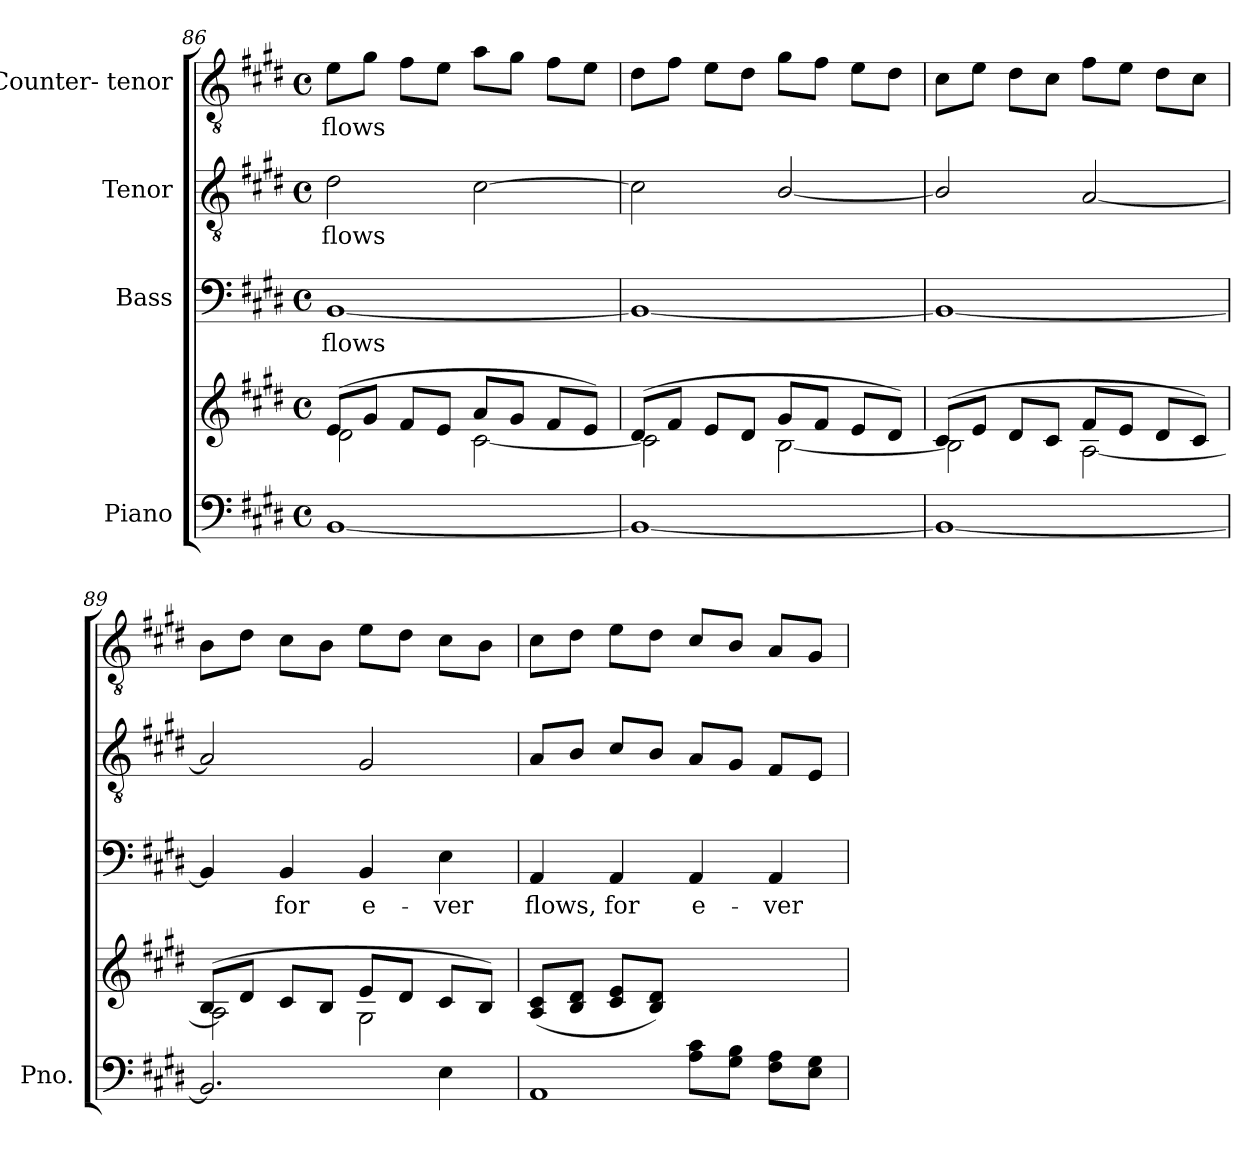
**kern	**kern	**kern	**text	**kern	**text	**kern	**text
*part4	*part4	*part3	*part3	*part2	*part2	*part1	*part1
*staff5	*staff4	*staff3	*staff3	*staff2	*staff2	*staff1	*staff1
*I"Piano	*	*I"Bass	*	*I"Tenor	*	*I"Counter- tenor	*
*I'Pno.	*	*	*	*	*	*	*
*clefF4	*clefG2	*clefF4	*	*clefGv2	*	*clefGv2	*
*	*	*	*	*ITrd7c12	*	*ITrd7c12	*
*k[f#c#g#d#]	*k[f#c#g#d#]	*k[f#c#g#d#]	*	*k[f#c#g#d#]	*	*k[f#c#g#d#]	*
*E:	*E:	*E:	*	*E:	*	*E:	*
*M4/4	*M4/4	*M4/4	*	*M4/4	*	*M4/4	*
*met(c)	*met(c)	*met(c)	*	*met(c)	*	*met(c)	*
=86	=86	=86	=86	=86	=86	=86	=86
*	*^	*	*	*	*	*	*
!	!	!	!	!LO:LY:b:color=#000000	!	!	!	!
!	!	!	!	!	!	!LO:LY:b:color=#000000	!	!
!	!	!	!	!	!	!	!	!LO:LY:b:color=#000000
[1BBi	(8ei/L	2d#i\	[1BBi	flows	2D#i\	flows	8Ei\L	flows
.	8g#i/J	.	.	.	.	.	8G#i\J	.
.	8f#i/L	.	.	.	.	.	8F#i\L	.
.	8ei/J	.	.	.	.	.	8Ei\J	.
.	8ai/L	[2c#i\	.	.	[2C#i\	.	8Ai\L	.
.	8g#i/J	.	.	.	.	.	8G#i\J	.
.	8f#i/L	.	.	.	.	.	8F#i\L	.
.	8ei/J)	.	.	.	.	.	8Ei\J	.
!!LO:LB:g=z
=87	=87	=87	=87	=87	=87	=87	=87	=87
1BBi_	(8d#i/L	2c#i\]	1BBi_	.	2C#i\]	.	8D#i\L	.
.	8f#i/J	.	.	.	.	.	8F#i\J	.
.	8ei/L	.	.	.	.	.	8Ei\L	.
.	8d#i/J	.	.	.	.	.	8D#i\J	.
.	8g#i/L	[2Bi\	.	.	[2BBi/	.	8G#i\L	.
.	8f#i/J	.	.	.	.	.	8F#i\J	.
.	8ei/L	.	.	.	.	.	8Ei\L	.
.	8d#i/J)	.	.	.	.	.	8D#i\J	.
=88	=88	=88	=88	=88	=88	=88	=88	=88
1BBi_	(8c#i/L	2Bi\]	1BBi_	.	2BBi/]	.	8C#i\L	.
.	8ei/J	.	.	.	.	.	8Ei\J	.
.	8d#i/L	.	.	.	.	.	8D#i\L	.
.	8c#i/J	.	.	.	.	.	8C#i\J	.
.	8f#i/L	[2Ai\	.	.	[2AAi/	.	8F#i\L	.
.	8ei/J	.	.	.	.	.	8Ei\J	.
.	8d#i/L	.	.	.	.	.	8D#i\L	.
.	8c#i/J)	.	.	.	.	.	8C#i\J	.
=89	=89	=89	=89	=89	=89	=89	=89	=89
2.BBi/]	(8Bi/L	2Ai\]	4BBi/]	.	2AAi/]	.	8BBi\L	.
.	8d#i/J	.	.	.	.	.	8D#i\J	.
!	!	!	!	!LO:LY:b:color=#000000	!	!	!	!
.	8c#i/L	.	4BBi/	for	.	.	8C#i\L	.
.	8Bi/J	.	.	.	.	.	8BBi\J	.
!	!	!	!	!LO:LY:b:color=#000000	!	!	!	!
.	8ei/L	2G#i\	4BBi/	e-	2GG#i/	.	8Ei\L	.
.	8d#i/J	.	.	.	.	.	8D#i\J	.
!	!	!	!	!LO:LY:b:color=#000000	!	!	!	!
4Ei\	8c#i/L	.	4Ei\	-ver	.	.	8C#i\L	.
.	8Bi/J)	.	.	.	.	.	8BBi\J	.
*	*v	*v	*	*	*	*	*	*
!!LO:PB:g=z
=90	=90	=90	=90	=90	=90	=90	=90
*^	*	*	*	*	*	*	*
!	!	!	!	!LO:LY:b:color=#000000	!	!	!	!
2ryy	1AAi	(8Ai/ 8c#i/L	4AAi/	flows,	8AAi/L	.	8C#i\L	.
.	.	8Bi/ 8d#i/J	.	.	8BBi/J	.	8D#i\J	.
!	!	!	!	!LO:LY:b:color=#000000	!	!	!	!
.	.	8c#i/ 8ei/L	4AAi/	for	8C#i/L	.	8Ei\L	.
.	.	8Bi/ 8d#i/J)	.	.	8BBi/J	.	8D#i\J	.
!	!	!	!	!LO:LY:b:color=#000000	!	!	!	!
8Ai\ 8c#i\L	.	2ryy	4AAi/	e-	8AAi/L	.	8C#i/L	.
8G#i\ 8Bi\J	.	.	.	.	8GG#i/J	.	8BBi/J	.
!	!	!	!	!LO:LY:b:color=#000000	!	!	!	!
8F#i\ 8Ai\L	.	.	4AAi/	-ver	8FF#i/L	.	8AAi/L	.
8Ei\ 8G#i\J	.	.	.	.	8EEi/J	.	8GG#i/J	.
*v	*v	*	*	*	*	*	*	*
=	=	=	=	=	=	=	=
*-	*-	*-	*-	*-	*-	*-	*-
